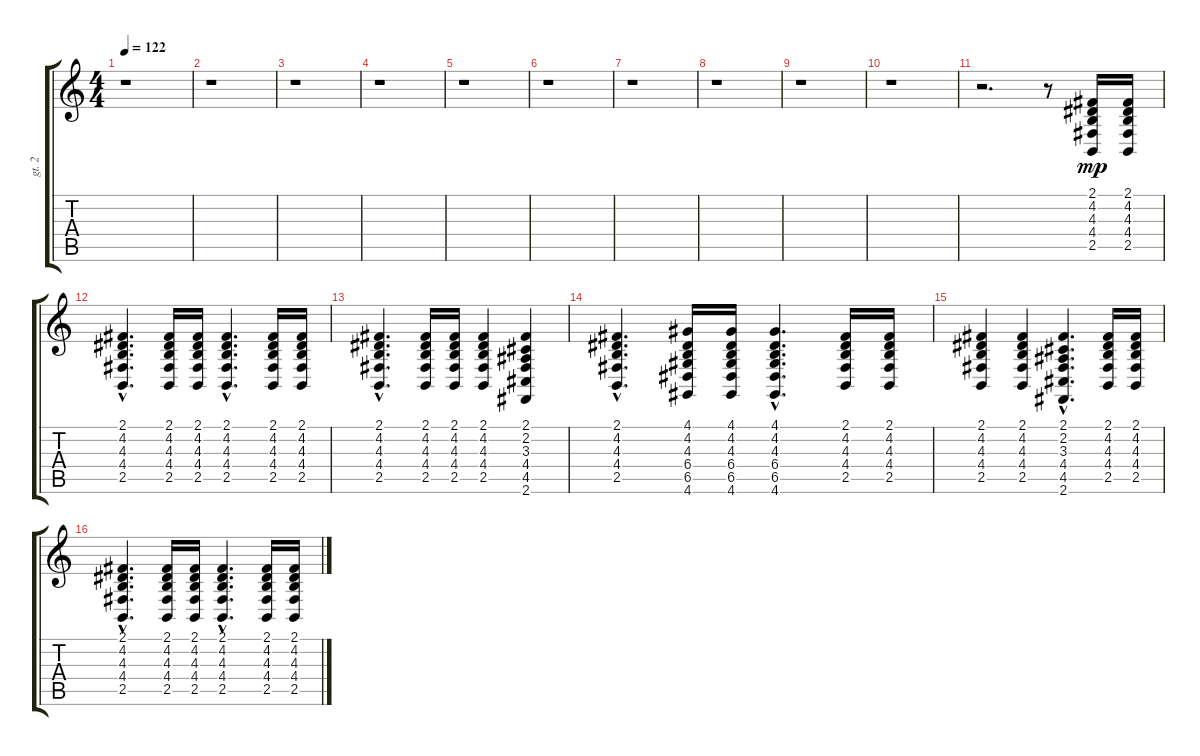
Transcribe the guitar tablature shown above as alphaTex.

\track ("gt. 2" "gt. 2") {instrument harpsichord}
\staff {score tabs}
\tuning (E4 B3 G3 D3 A2 E2) {hide}
\ts (4 4)
\tempo 122
\clef g2
\ks c
r.1{dy mp} |
r.1 |
r.1 |
r.1 |
r.1 |
r.1 |
r.1 |
r.1 |
r.1 |
r.1 |
r.2{d} r.8 (2.1 4.2 4.3 4.4 2.5).16 (2.1 4.2 4.3 4.4 2.5).16 |
(2.1{hac} 4.2{hac} 4.3{hac} 4.4{hac} 2.5{hac}).4{d} (2.1 4.2 4.3 4.4 2.5).16 (2.1 4.2 4.3 4.4 2.5).16 (2.1{hac} 4.2{hac} 4.3{hac} 4.4{hac} 2.5{hac}).4{d} (2.1 4.2 4.3 4.4 2.5).16 (2.1 4.2 4.3 4.4 2.5).16 |
(2.1{hac} 4.2{hac} 4.3{hac} 4.4{hac} 2.5{hac}).4{d} (2.1 4.2 4.3 4.4 2.5).16 (2.1 4.2 4.3 4.4 2.5).16 (2.1 4.2 4.3 4.4 2.5).4 (2.1 2.2 3.3 4.4 4.5 2.6).4 |
(2.1{hac} 4.2{hac} 4.3{hac} 4.4{hac} 2.5{hac}).4{d} (4.1 4.2 4.3 6.4 6.5 4.6).16 (4.1 4.2 4.3 6.4 6.5 4.6).16 (4.1{hac} 4.2{hac} 4.3{hac} 6.4{hac} 6.5{hac} 4.6{hac}).4{d} (2.1 4.2 4.3 4.4 2.5).16 (2.1 4.2 4.3 4.4 2.5).16 |
(2.1 4.2 4.3 4.4 2.5).4 (2.1 4.2 4.3 4.4 2.5).4 (2.1{hac} 2.2{hac} 3.3{hac} 4.4{hac} 4.5{hac} 2.6{hac}).4{d} (2.1 4.2 4.3 4.4 2.5).16 (2.1 4.2 4.3 4.4 2.5).16 |
(2.1{hac} 4.2{hac} 4.3{hac} 4.4{hac} 2.5{hac}).4{d} (2.1 4.2 4.3 4.4 2.5).16 (2.1 4.2 4.3 4.4 2.5).16 (2.1{hac} 4.2{hac} 4.3{hac} 4.4{hac} 2.5{hac}).4{d} (2.1 4.2 4.3 4.4 2.5).16 (2.1 4.2 4.3 4.4 2.5).16
